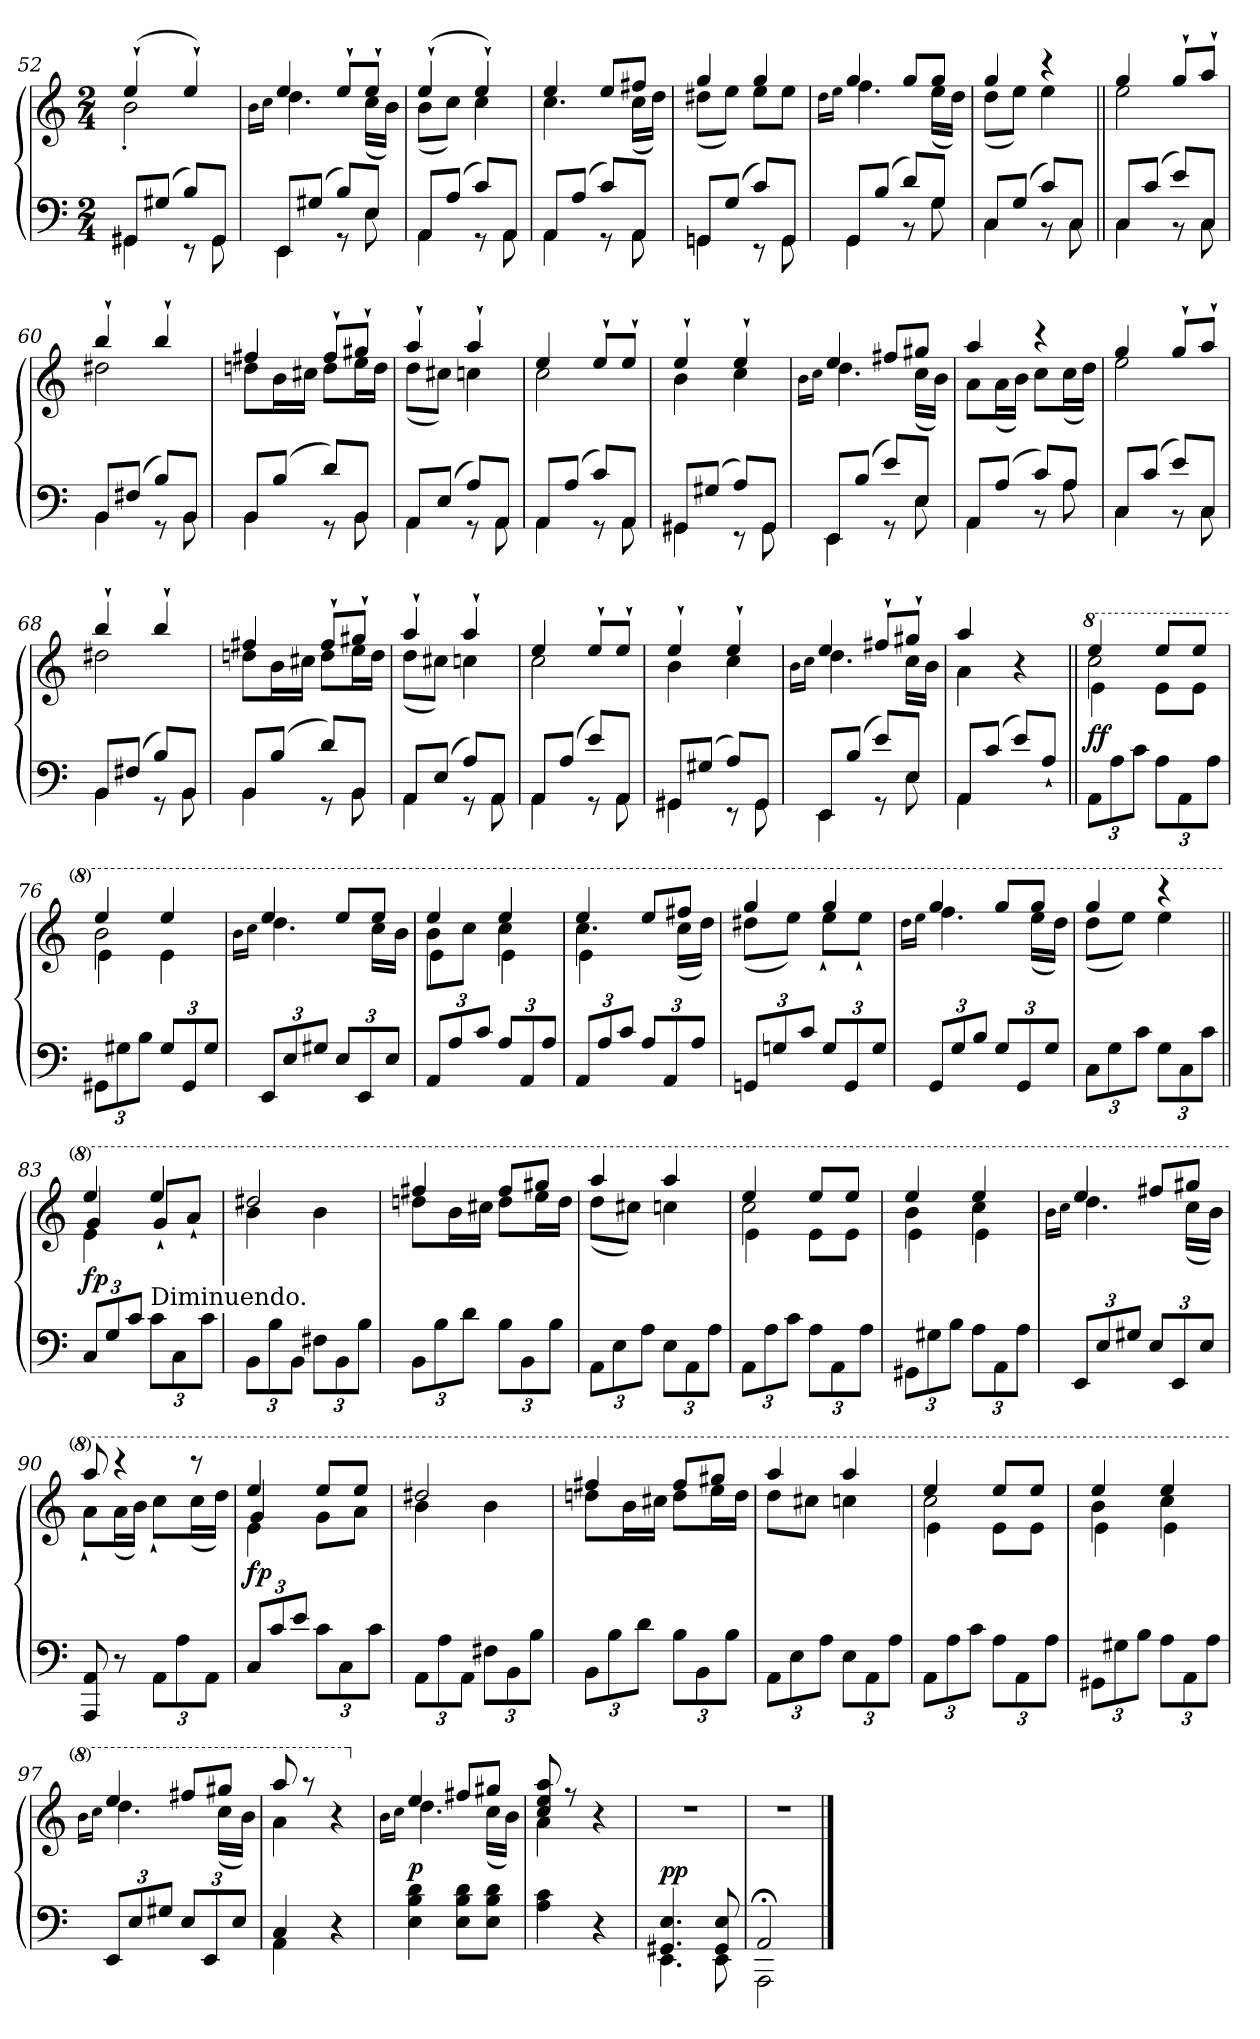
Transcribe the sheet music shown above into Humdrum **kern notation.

**kern	**kern	**dynam
*part1	*part1	*part1
*staff2	*staff1	*staff1/2
*clefF4	*clefG2	*
*k[]	*k[]	*
*M2/4	*M2/4	*
=52	=52	=52
*^	*^	*
8GG#X/L	4GG#X\	(>4ee`/	2b'\	.
(<8G#X/J	.	.	.	.
8B/L)	8r	4ee`/)	.	.
8GG#/J	8GG#\	.	.	.
=53	=53	=53	=53	=53
.	.	.	16qqb\LL	.
.	.	.	16qqcc\JJ	.
8EE/L	4EE\	4ee/	4.dd\	.
(<8G#X/J	.	.	.	.
8B/L)	8r	8ee`/L	.	.
8E/J	8E\	8ee`/J	(<16cc\LL	.
.	.	.	16b\JJ)	.
=54	=54	=54	=54	=54
8AA/L	4AA\	(>4ee`/	(<8b\L	.
(<8A/J	.	.	8cc\J)	.
8c/L)	8r	4ee`/)	4cc\	.
8AA/J	8AA\	.	.	.
=55	=55	=55	=55	=55
8AA/L	4AA\	4ee/	4.cc\	.
(<8A/J	.	.	.	.
8c/L)	8r	8ee/L	.	.
8AA/J	8AA\	8ff#X/J	(>16cc\LL	.
.	.	.	16dd\JJ)	.
=56	=56	=56	=56	=56
8GGn/L	4GGn\	4gg/	(>8dd#X\L	.
(<8G/J	.	.	8ee\J)	.
8c/L)	8r	4gg/	8ee\L	.
8GG/J	8GG\	.	8ee\J	.
=57	=57	=57	=57	=57
.	.	.	16qqdd\LL	.
.	.	.	16qqee\JJ	.
8GG/L	4GG\	4gg/	4.ff\	.
(<8B/J	.	.	.	.
8d/L)	8r	8gg/L	.	.
8G/J	8G\	8gg/J	(>16ee\LL	.
.	.	.	16dd\JJ)	.
=58	=58	=58	=58	=58
8C/L	4C\	4gg/	(>8dd\L	.
(<8G/J	.	.	8ee\J)	.
8c/L)	8r	4r	4ee\	.
8C/J	8C\	.	.	.
=59||	=59||	=59||	=59||	=59||
8C/L	4C\	4gg/	2ee\	.
(<8c/J	.	.	.	.
8e/L)	8r	8gg`/L	.	.
8C/J	8C\	8aa`/J	.	.
=60	=60	=60	=60	=60
8BB/L	4BB\	4bb`/	2dd#X\	.
(<8F#X/J	.	.	.	.
8B/L)	8r	4bb`/	.	.
8BB/J	8BB\	.	.	.
=61	=61	=61	=61	=61
8BB/L	4BB\	4ff#X/	8ddn\L	.
(<8B/J	.	.	16b\L	.
.	.	.	16cc#X\JJ	.
8d/L)	8r	8ff#`/L	8dd\L	.
8BB/J	8BB\	8gg#X`/J	16ee\L	.
.	.	.	16dd\JJ	.
=62	=62	=62	=62	=62
8AA/L	4AA\	4aa`/	(>8dd\L	.
(<8E/J	.	.	8cc#X\J)	.
8A/L)	8r	4aa`/	4ccn\	.
8AA/J	8AA\	.	.	.
=63	=63	=63	=63	=63
8AA/L	4AA\	4ee/	2cc\	.
(<8A/J	.	.	.	.
8c/L)	8r	8ee`/L	.	.
8AA/J	8AA\	8ee`/J	.	.
=64	=64	=64	=64	=64
8GG#X/L	4GG#\	4ee`/	4b\	.
(<8G#X/J	.	.	.	.
8A/L)	8r	4ee`/	4cc\	.
8GG#/J	8GG#\	.	.	.
=65	=65	=65	=65	=65
.	.	.	16qqb\LL	.
.	.	.	16qqcc\JJ	.
8EE/L	4EE\	4ee/	4.dd\	.
(<8B/J	.	.	.	.
8e/L)	8r	8ff#X/L	.	.
8E/J	8E\	8gg#X/J	(>16cc\LL	.
.	.	.	16b\JJ)	.
=66	=66	=66	=66	=66
8AA/L	4AA\	4aa/	8a\L	.
(<8A/J	.	.	(>16a\L	.
.	.	.	16b\JJ)	.
8c/L)	8r	4r	8cc\L	.
8A/J	8A\	.	(>16cc\L	.
.	.	.	16dd\JJ)	.
=67	=67	=67	=67	=67
8C/L	4C\	4gg/	2ee\	.
(<8c/J	.	.	.	.
8e/L)	8r	8gg`/L	.	.
8C/J	8C\	8aa`/J	.	.
=68	=68	=68	=68	=68
8BB/L	4BB\	4bb`/	2dd#X\	.
(<8F#X/J	.	.	.	.
8B/L)	8r	4bb`/	.	.
8BB/J	8BB\	.	.	.
=69	=69	=69	=69	=69
8BB/L	4BB\	4ff#X/	8ddn\L	.
(<8B/J	.	.	16b\L	.
.	.	.	16cc#X\JJ	.
8d/L)	8r	8ff#`/L	8dd\L	.
8BB/J	8BB\	8gg#X`/J	16ee\L	.
.	.	.	16dd\JJ	.
=70	=70	=70	=70	=70
8AA/L	4AA\	4aa`/	(>8dd\L	.
(<8E/J	.	.	8cc#X\J)	.
8A/L)	8r	4aa`/	4ccn\	.
8AA/J	8AA\	.	.	.
=71	=71	=71	=71	=71
8AA/L	4AA\	4ee/	2cc\	.
(<8A/J	.	.	.	.
8e/L)	8r	8ee`/L	.	.
8AA/J	8AA\	8ee`/J	.	.
=72	=72	=72	=72	=72
8GG#X/L	4GG#\	4ee`/	4b\	.
(<8G#X/J	.	.	.	.
8A/L)	8r	4ee`/	4cc\	.
8GG#/J	8GG#\	.	.	.
=73	=73	=73	=73	=73
.	.	.	16qqb\LL	.
.	.	.	16qqcc\JJ	.
8EE/L	4EE\	4ee/	4.dd\	.
(<8B/J	.	.	.	.
8e/L)	8r	8ff#X`/L	.	.
8E/J	8E\	8gg#X`/J	16cc\LL	.
.	.	.	16b\JJ	.
=74	=74	=74	=74	=74
8AA/L	4AA\	4aa/	4a\	.
(<8c/J	.	.	.	.
8e/L)	8ryy	4r	4ryy	.
8A`/J	8ryy	.	.	.
*v	*v	*	*	*
*	*v	*v	*
=75||	=75||	=75||
*Xbrackettup	*	*
*	*8va	*
*^	*^	*
*	*	*	*^	*
!	!	!	!	!	!LO:DY:a=2
*v	*v	*	*	*	*
12AA\L	4eee/	2ccc\	4ee\	ff
12A\	.	.	.	.
12c\J	.	.	.	.
12A\L	8eee/L	.	8ee\L	.
12AA\	.	.	.	.
.	8eee/J	.	8ee\J	.
12A\J	.	.	.	.
=76	=76	=76	=76	=76
12GG#X\L	4eee/	2bb\	4ee\	.
12G#X\	.	.	.	.
12B\J	.	.	.	.
12G#/L	4eee/	.	4ee\	.
12GG#/	.	.	.	.
12G#/J	.	.	.	.
*	*	*v	*v	*
=77	=77	=77	=77
.	.	16qqbb\LL	.
.	.	16qqccc\JJ	.
12EE/L	4eee/	4.ddd\	.
12E/	.	.	.
12G#X/J	.	.	.
12E/L	8eee/L	.	.
12EE/	.	.	.
.	8eee/J	16ccc\LL	.
12E/J	.	.	.
.	.	16bb\JJ	.
=78	=78	=78	=78
*	*	*^	*
12AA/L	4eee/	8bb\L	4ee\	.
12A/	.	.	.	.
.	.	8ccc\J	.	.
12c/J	.	.	.	.
12A/L	4eee/	4ccc\	4ee\	.
12AA/	.	.	.	.
12A/J	.	.	.	.
=79	=79	=79	=79	=79
12AA/L	4eee/	4.ccc\	4ee\	.
12A/	.	.	.	.
12c/J	.	.	.	.
12A/L	8eee/L	.	4ryy	.
12AA/	.	.	.	.
.	8fff#X/J	(>16ccc\LL	.	.
12A/J	.	.	.	.
.	.	16ddd\JJ)	.	.
*	*	*v	*v	*
=80	=80	=80	=80
12GGn/L	4ggg/	(>8ddd#X\L	.
12Gn/	.	.	.
.	.	8eee\J)	.
12c/J	.	.	.
12G/L	4ggg/	8eee`\L	.
12GG/	.	.	.
.	.	8eee`\J	.
12G/J	.	.	.
=81	=81	=81	=81
.	.	16qqddd\LL	.
.	.	16qqeee\JJ	.
12GG/L	4ggg/	4.fff\	.
12G/	.	.	.
12B/J	.	.	.
12G/L	8ggg/L	.	.
12GG/	.	.	.
.	8ggg/J	(>16eee\LL	.
12G/J	.	.	.
.	.	16ddd\JJ)	.
=82	=82	=82	=82
12C\L	4ggg/	(>8ddd\L	.
12G\	.	.	.
.	.	8eee\J)	.
12c\J	.	.	.
12G\L	4r	4eee\	.
12C\	.	.	.
12c\J	.	.	.
=83||	=83||	=83||	=83||
*	*	*^	*
!	!	!	!	!LO:DY:a=2
12C/L	4eee/	4gg/	4ee\	fp
12G/	.	.	.	.
12c/J	.	.	.	.
!LO:TX:a:t=Diminuendo.	!	!	!	!
12c\L	4eee/	8gg`/L	4ryy	.
12C\	.	.	.	.
.	.	8aa`/J	.	.
12c\J	.	.	.	.
*	*	*v	*v	*
=84	=84	=84	=84
12BB\L	2ddd#X/	4bb\	.
12B\	.	.	.
12BB\J	.	.	.
12F#X\L	.	4bb\	.
12BB\	.	.	.
12B\J	.	.	.
=85	=85	=85	=85
12BB\L	4fff#X/	8dddn\L	.
12B\	.	.	.
.	.	16bb\L	.
12d\J	.	.	.
.	.	16ccc#X\JJ	.
12B\L	8fff#/L	8ddd\L	.
12BB\	.	.	.
.	8ggg#X/J	16eee\L	.
12B\J	.	.	.
.	.	16ddd\JJ	.
=86	=86	=86	=86
12AA\L	4aaa/	(>8ddd\L	.
12E\	.	.	.
.	.	8ccc#X\J)	.
12A\J	.	.	.
12E\L	4aaa/	4cccn\	.
12AA\	.	.	.
12A\J	.	.	.
=87	=87	=87	=87
*	*	*^	*
12AA\L	4eee/	2ccc\	4ee\	.
12A\	.	.	.	.
12c\J	.	.	.	.
12A\L	8eee/L	.	8ee\L	.
12AA\	.	.	.	.
.	8eee/J	.	8ee\J	.
12A\J	.	.	.	.
=88	=88	=88	=88	=88
12GG#X\L	4eee/	4bb\	4ee\	.
12G#X\	.	.	.	.
12B\J	.	.	.	.
12A\L	4eee/	4ccc\	4ee\	.
12AA\	.	.	.	.
12A\J	.	.	.	.
*	*	*v	*v	*
=89	=89	=89	=89
.	.	16qqbb\LL	.
.	.	16qqccc\JJ	.
12EE/L	4eee/	4.ddd\	.
12E/	.	.	.
12G#X/J	.	.	.
12E/L	8fff#X/L	.	.
12EE/	.	.	.
.	8ggg#X/J	(>16ccc\LL	.
12E/J	.	.	.
.	.	16bb\JJ)	.
=90	=90	=90	=90
8AAA/ 8AA/	8aaa/	8aa`\L	.
8r	4r	(>16aa\L	.
.	.	16bb\JJ)	.
12AA\L	.	8ccc`\L	.
12A\	.	.	.
.	8r	(>16ccc\L	.
12AA\J	.	.	.
.	.	16ddd\JJ)	.
=91	=91	=91	=91
*	*	*^	*
!	!	!	!	!LO:DY:b
12C/L	4eee/	4gg/	4ee\	fp
12c/	.	.	.	.
12e/J	.	.	.	.
12c\L	8eee/L	4ryy	8gg\L	.
12C\	.	.	.	.
.	8eee/J	.	8aa\J	.
12c\J	.	.	.	.
*	*	*v	*v	*
=92	=92	=92	=92
12AA\L	2ddd#X/	4bb\	.
12A\	.	.	.
12AA\J	.	.	.
12F#X\L	.	4bb\	.
12BB\	.	.	.
12B\J	.	.	.
=93	=93	=93	=93
12BB\L	4fff#X/	8dddn\L	.
12B\	.	.	.
.	.	16bb\L	.
12d\J	.	.	.
.	.	16ccc#X\JJ	.
12B\L	8fff#/L	8ddd\L	.
12BB\	.	.	.
.	8ggg#X/J	16eee\L	.
12B\J	.	.	.
.	.	16ddd\JJ	.
=94	=94	=94	=94
12AA\L	4aaa/	8ddd\L	.
12E\	.	.	.
.	.	8ccc#X\J	.
12A\J	.	.	.
12E\L	4aaa/	4cccn\	.
12AA\	.	.	.
12A\J	.	.	.
=95	=95	=95	=95
*	*	*^	*
12AA\L	4eee/	2ccc\	4ee\	.
12A\	.	.	.	.
12c\J	.	.	.	.
12A\L	8eee/L	.	8ee\L	.
12AA\	.	.	.	.
.	8eee/J	.	8ee\J	.
12A\J	.	.	.	.
=96	=96	=96	=96	=96
12GG#X\L	4eee/	4bb\	4ee\	.
12G#X\	.	.	.	.
12B\J	.	.	.	.
12A\L	4eee/	4ccc\	4ee\	.
12AA\	.	.	.	.
12A\J	.	.	.	.
*	*	*v	*v	*
=97	=97	=97	=97
.	.	16qqbb\LL	.
.	.	16qqccc\JJ	.
12EE/L	4eee/	4.ddd\	.
12E/	.	.	.
12G#X/J	.	.	.
12E/L	8fff#X/L	.	.
12EE/	.	.	.
.	8ggg#X/J	(>16ccc\LL	.
12E/J	.	.	.
.	.	16bb\JJ)	.
=98	=98	=98	=98
*^	*	*	*
4AA\	4C/	8aaa/	4aa\	.
.	.	8r	.	.
4r	4ryy	4r	4ryy	.
*v	*v	*	*	*
=99	=99	=99	=99
*	*X8va	*	*
.	.	16qqb\LL	.
.	.	16qqcc\JJ	.
!	!	!	!LO:DY:a=2
4E\ 4B\ 4d\	4ee/	4.dd\	p
8E\ 8B\ 8d\L	8ff#X/L	.	.
8E\ 8B\ 8d\J	8gg#X/J	(>16cc\LL	.
.	.	16b\JJ)	.
=100	=100	=100	=100
4A\ 4c\	8cc/ 8ee/ 8aa/	4a\	.
.	8r	.	.
4r	4r	4ryy	.
=101	=101	=101	=101
*^	*	*	*
!	!	!	!	!LO:DY:a=2
*	*	*v	*v	*
4.GG#X/ 4.E/	4.EE\	2r	pp
8GG#/ 8E/	8EE\	.	.
=102	=102	=102	=102
2AA;</	2AAA\	2r	.
*v	*v	*	*
==	==	==
*-	*-	*-
